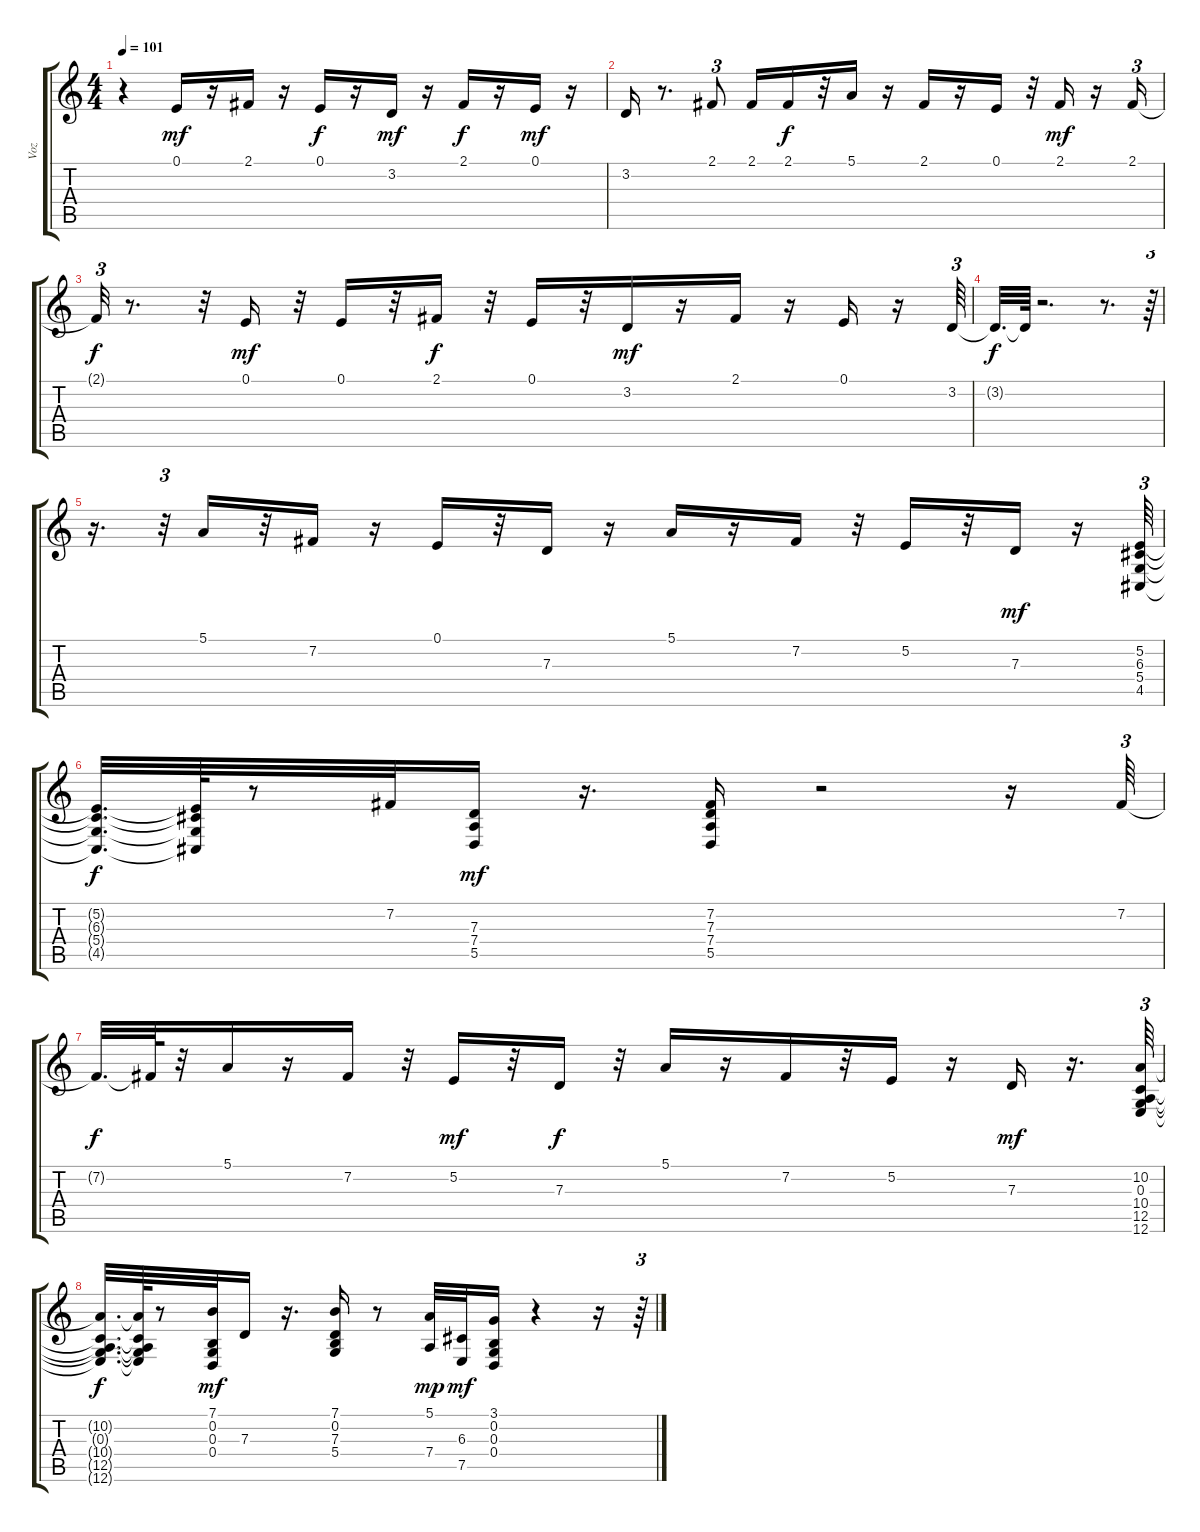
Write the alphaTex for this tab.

\track ("Voz" "Voz") {instrument clarinet}
\staff {score tabs}
\tuning (E4 B3 G3 D3 A2 E2) {hide}
\ts (4 4)
\tempo 101
\clef g2
\ks c
r.4{dy mf} 0.1.16 r.16 2.1.16 r.16 0.1.16{dy f} r.16 3.2.16{dy mf} r.16 2.1.16{dy f} r.16 0.1.16{dy mf} r.16 |
3.2.16 r.8{d} 2.1.8{tu (3 2)} 2.1.16 2.1.16{dy f} r.32 5.1.16 r.16 2.1.16 r.16 0.1.16 r.32 2.1.16{dy mf} r.16 2.1.16{tu (3 2)} |
2.1{t}.32{tu (3 2) dy f} r.8{d} r.32 0.1.16{dy mf} r.32 0.1.16 r.32 2.1.16{dy f} r.32 0.1.16 r.32 3.2.16{dy mf} r.16 2.1.16 r.16 0.1.16 r.16 3.2.64{tu (3 2)} |
3.2{t}.32{d dy f} 3.2{t}.64 r.2{d} r.8{d} r.64{tu (3 2)} |
r.16{d} r.32{tu (3 2)} 5.1.16 r.32 7.2.16 r.16 0.1.16 r.32 7.3.16 r.16 5.1.16 r.16 7.2.16 r.32 5.2.16 r.32 7.3.16{dy mf} r.16 (5.2 6.3 5.4 4.5).64{tu (3 2)} |
(5.2{t} 6.3{t} 5.4{t} 4.5{t}).32{d dy f} (5.2{t} 6.3{t} 5.4{t} 4.5{t}).64 r.8 7.2.32 (7.3 7.4 5.5).16{dy mf} r.16{d} (7.2 7.3 7.4 5.5).16 r.2 r.16 7.2.64{tu (3 2)} |
7.2{t}.32{d dy f} 7.2{t}.64 r.32 5.1.16 r.16 7.2.16 r.32 5.2.16{dy mf} r.32 7.3.16{dy f} r.32 5.1.16 r.16 7.2.16 r.32 5.2.16 r.16 7.3.16{dy mf} r.16{d} (10.2 0.3 10.4 12.5 12.6).64{tu (3 2)} |
(10.2{t} 0.3{t} 10.4{t} 12.5{t} 12.6{t}).32{d dy f} (10.2{t} 0.3{t} 10.4{t} 12.5{t} 12.6{t}).64 r.8 (7.1 0.2 0.3 0.4).32{dy mf} 7.3.16 r.16{d} (7.1 0.2 7.3 5.4).16 r.8 (5.1 7.4).32{dy mp} (6.3 7.5).32{dy mf} (3.1 0.2 0.3 0.4).16 r.4 r.16 r.64{tu (3 2)}
